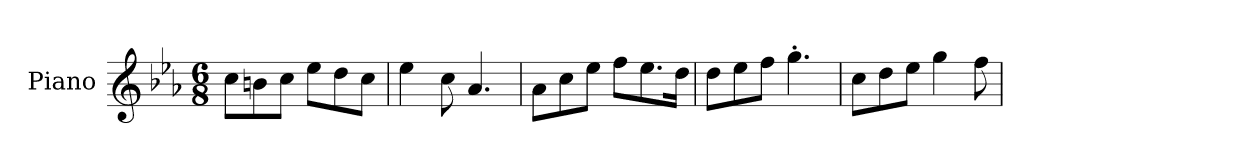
**kern
*part1
*staff1
*I"Piano
*I'Pno.
*clefG2
*k[b-e-a-]
*M6/8
*MM120
=1
8cc\L
8bn\
8cc\J
8ee-\L
8dd\
8cc\J
=2
4ee-\
8cc\
4.a-/
=3
8a-\L
8cc\
8ee-\J
8ff\L
8.ee-\
16dd\Jk
=4
8dd\L
8ee-\
8ff\J
4.gg'\
=5
8cc\L
8dd\
8ee-\J
4gg\
8ff\
=
*-
